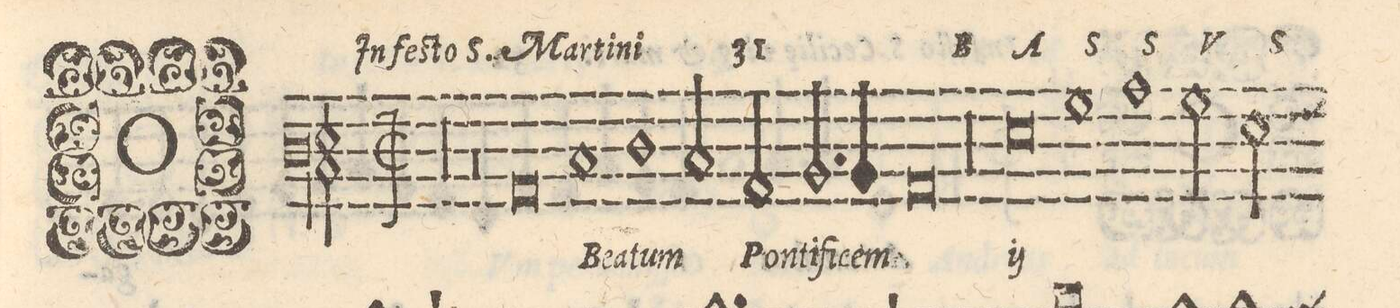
**kern	**text
*I"Basso	*
*clefF3	*
*k[]	*
*met(C|)	*
*M2/1	*
0r	.
=2-	=2-
0r	.
=3-	=3-
0r	.
=4-	=4-
0C	O-
=5-	=5-
1E	-Be-
1F	-a-
=6-	=6-
2E/	-tum
2C/	Pon-
2.D/	-ti-
4D/	-fi-
=7-	=7-
0C	-cem
=8-	=8-
0r	.
=9-	=9-
0r	.
=10-	=10-
*	*ij
0G	O
=11-	=11-
1B	Be-
1c	-a-
=12-	=12-
2B\	-tum
2G\	pon-
*-	*-
